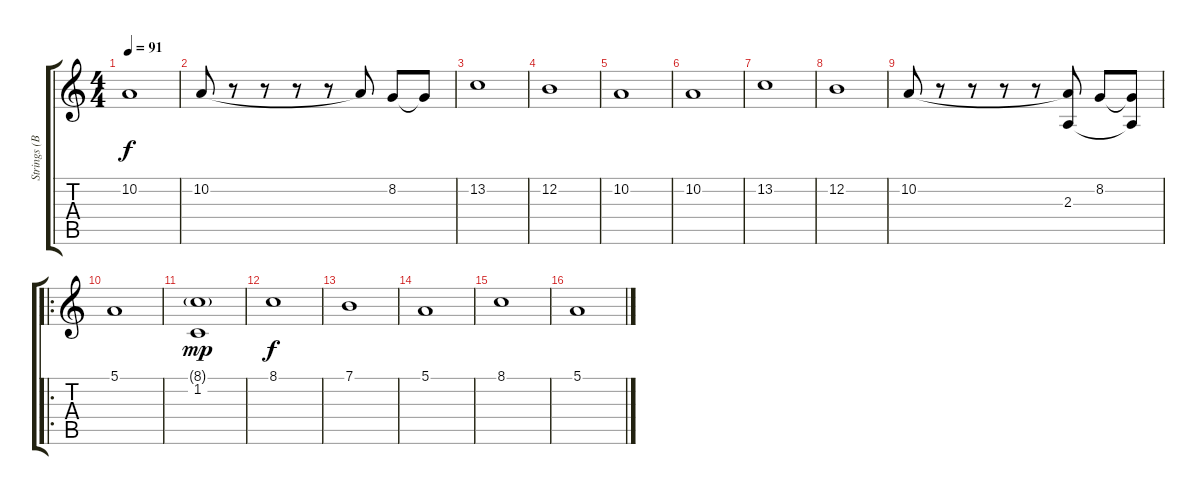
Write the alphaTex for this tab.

\track ("Strings (Back)" "Strings (B") {instrument stringensemble1}
\staff {score tabs}
\tuning (E4 B3 G3 D3 A2 E2) {hide}
\ts (4 4)
\tempo 91
\clef g2
\ks c
10.2.1{dy f} |
10.2.8 r.8 r.8 r.8 r.8 10.2{t}.8 8.2.8 8.2{t}.8 |
13.2.1 |
12.2.1 |
10.2.1 |
10.2.1 |
13.2.1 |
12.2.1 |
10.2.8 r.8 r.8 r.8 r.8 (10.2{t} 2.3).8 8.2.8 (8.2{t} 2.3{t}).8 |
\ro
5.1.1 |
(8.1{g} 1.2).1{dy mp} |
8.1.1{dy f} |
7.1.1 |
5.1.1 |
8.1.1 |
5.1.1
